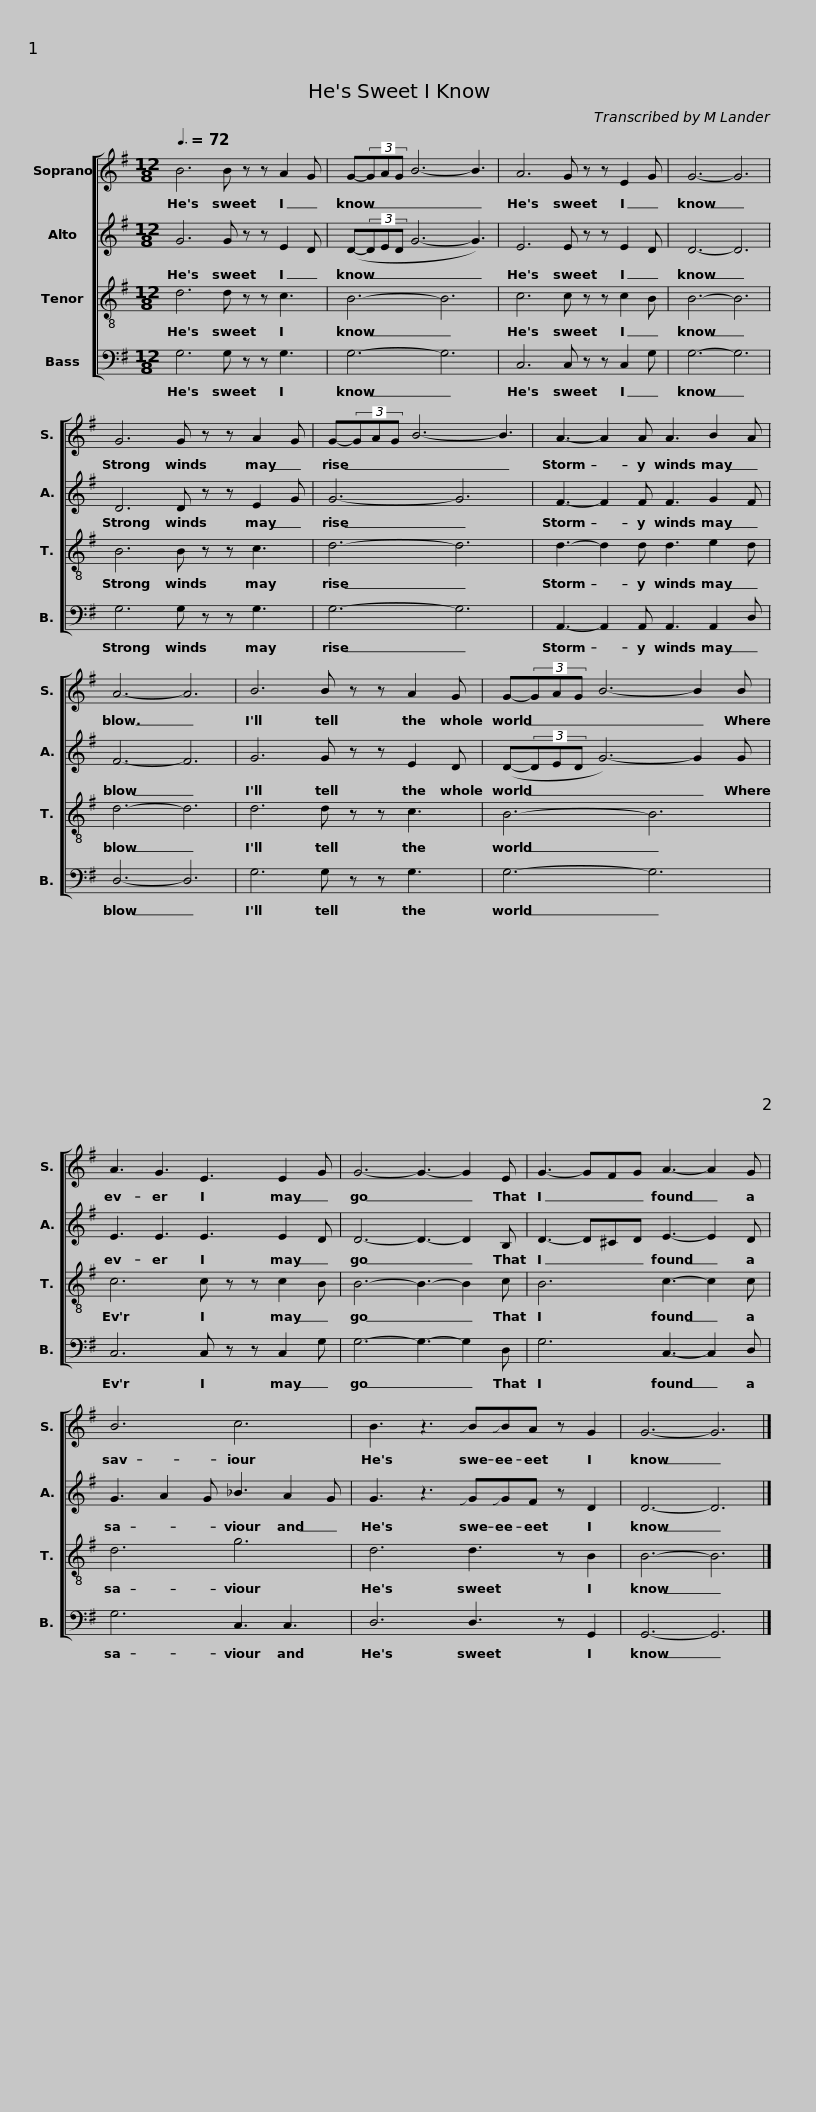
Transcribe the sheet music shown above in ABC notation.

X:1
%%score [ 1 2 3 4 ]
L:1/8
Q:3/8=72
M:12/8
I:linebreak $
K:G
V:1 treble
V:2 treble
V:3 treble-8 transpose=-12
V:4 bass
V:1
 B6 B z z A2 G | G-(3GAG B6- B3 |$ A6 G z z E2 G | G6- G6 | G6 G z z A2 G | %5
 G-(3GAG B6- B3 |$ A3- A2 A A3 B2 A | A6- A6 |$ B6 B z z A2 G | G-(3GAG B6- B2 B | %10
 A3 G3 E3 E2 G |$ G6- G3- G2 E | G3- GFG A3- A2 G | B6 c6 |$ B3 z3 !slide!B!slide!BA z G2 | %15
 G6- G6 |] %16
V:2
 G6 G z z E2 D | (D-(3DED G6- G3) |$ E6 E z z E2 D | D6- D6 | D6 D z z E2 G | %5
 G6- G6 |$ F3- F2 F F3 G2 F | F6- F6 |$ G6 G z z E2 D | (D-(3DED G6-) G2 G | %10
 E3 E3 E3 E2 D |$ D6- D3- D2 B, | D3- D^CD E3- E2 D | G3 A2 G _B3 A2 G |$ G3 z3 !slide!G!slide!GF z D2 | %15
 D6- D6 |] %16
V:3
 d6 d z z c3 | B6- B6 |$ c6 c z z c2 B | B6- B6 | B6 B z z c3 | %5
 d6- d6 |$ d3- d2 d d3 e2 d | d6- d6 |$ d6 d z z c3 | B6- B6 | %10
 c6 c z z c2 B |$ B6- B3- B2 c | B6 c3- c2 c | d6 g6 |$ d6 d3 z B2 | %15
 B6- B6 |] %16
V:4
 G,6 G, z z G,3 | G,6- G,6 |$ C,6 C, z z C,2 G, | G,6- G,6 | G,6 G, z z G,3 | %5
 G,6- G,6 |$ A,,3- A,,2 A,, A,,3 A,,2 D, | D,6- D,6 |$ G,6 G, z z G,3 | G,6- G,6 | %10
 C,6 C, z z C,2 G, |$ G,6- G,3- G,2 D, | G,6 C,3- C,2 D, | G,6 C,3 C,3 |$ D,6 D,3 z G,,2 | %15
 G,,6- G,,6 |] %16
